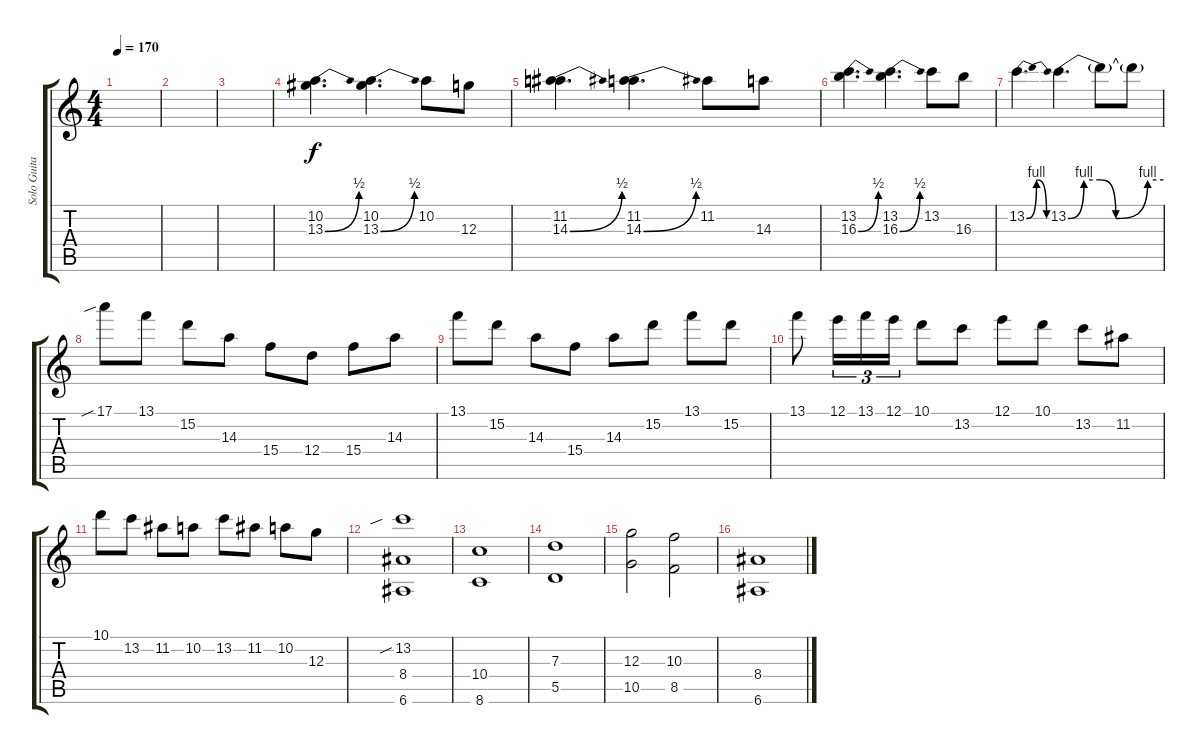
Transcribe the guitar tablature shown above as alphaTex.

\track ("Solo Guitar" "Solo Guita") {instrument distortionguitar}
\staff {score tabs}
\tuning (E4 B3 G3 D3 A2 E2) {hide}
\ts (4 4)
\tempo 170
\clef g2
\ks c
|
|
|
(10.2 13.3{be (bend 0 0 60 2)}).4{d} (10.2 13.3{be (bend 0 0 60 2)}).4{d} 10.2.8 12.3.8 |
(11.2 14.3{be (bend 0 0 60 2)}).4{d} (11.2 14.3{be (bend 0 0 60 2)}).4{d} 11.2.8 14.3.8 |
(13.2 16.3{be (bend 0 0 60 2)}).4{d} (13.2 16.3{be (bend 0 0 60 2)}).4{d} 13.2.8 16.3.8 |
13.2{be (bendrelease 0 0 30 4 30 4 60 0)}.4{d} 13.2{be (custom 0 0 10 4 20 4 30 0 50 4 60 4)}.4{d} 13.2{t}.8 13.2{t}.8 |
17.1{sib}.8 13.1.8 15.2.8 14.3.8 15.4.8 12.4.8 15.4.8 14.3.8 |
13.1.8 15.2.8 14.3.8 15.4.8 14.3.8 15.2.8 13.1.8 15.2.8 |
13.1.8 12.1.16{tu (3 2)} 13.1.16{tu (3 2)} 12.1.16{tu (3 2)} 10.1.8 13.2.8 12.1.8 10.1.8 13.2.8 11.2.8 |
10.1.8 13.2.8 11.2.8 10.2.8 13.2.8 11.2.8 10.2.8 12.3.8 |
(13.2{sib} 8.4 6.6).1 |
(10.4 8.6).1 |
(7.3 5.5).1 |
(12.3 10.5).2 (10.3 8.5).2 |
(8.4 6.6).1
